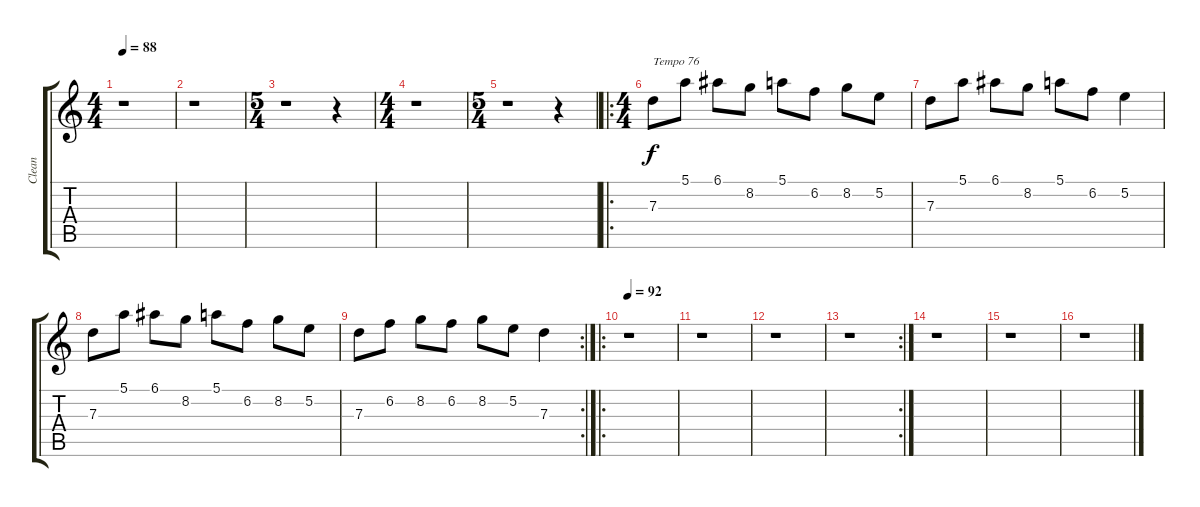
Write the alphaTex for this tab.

\track ("Clean" "Clean") {instrument electricguitarclean}
\staff {score tabs}
\tuning (E4 B3 G3 D3 A2 E2) {hide}
\ts (4 4)
\tempo 88
\clef g2
\ks c
r.1{dy f instrument electricguitarclean} |
r.1 |
\ts (5 4)
r.1 r.4 |
\ts (4 4)
r.1 |
\ts (5 4)
r.1 r.4 |
\ro
\ts (4 4)
7.3.8{txt "Tempo 76"} 5.1.8 6.1.8 8.2.8 5.1.8 6.2.8 8.2.8 5.2.8 |
7.3.8 5.1.8 6.1.8 8.2.8 5.1.8 6.2.8 5.2.4 |
7.3.8 5.1.8 6.1.8 8.2.8 5.1.8 6.2.8 8.2.8 5.2.8 |
\rc 2
7.3.8 6.2.8 8.2.8 6.2.8 8.2.8 5.2.8 7.3.4 |
\ro
\tempo 92
r.1 |
r.1 |
r.1 |
\rc 2
r.1 |
r.1 |
r.1 |
r.1
